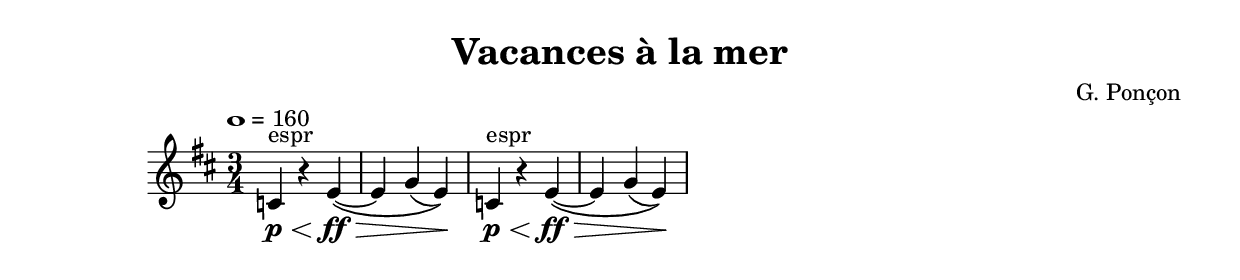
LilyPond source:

\version "2.24.4"
\header {
  title = "Vacances à la mer"
  composer = "G. Ponçon"
}

fragmentA = \relative {
  c'4^"espr"\p\< r e~\(\ff\> | e g( e)\)\!
}

violin = \new Staff { 
  \tempo 1 = 160
  \time 3/4
  \key d \major % Amure
  \fragmentA \fragmentA
}

\score {
  {
    \violin
  }
}